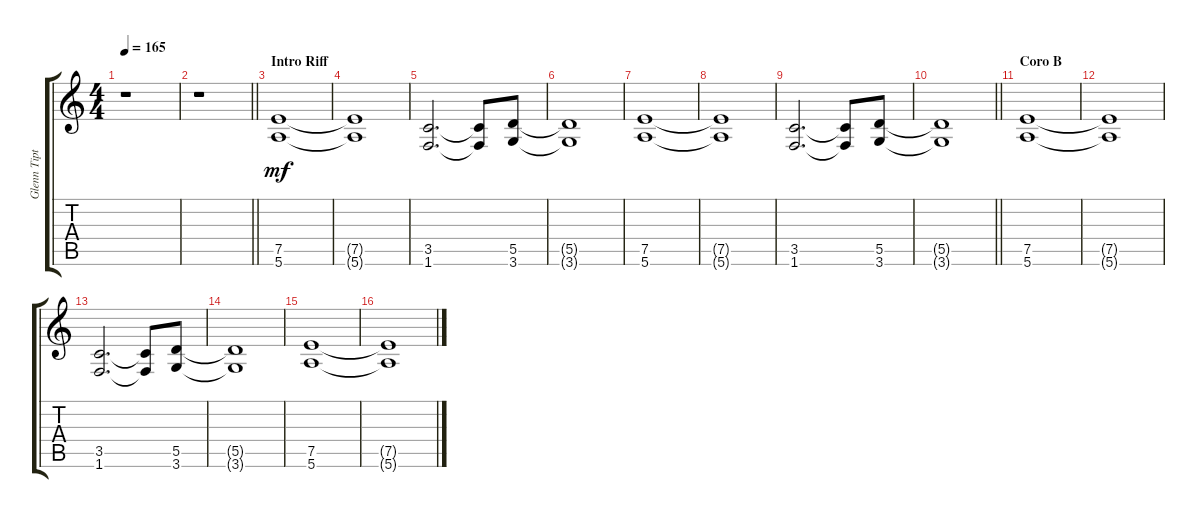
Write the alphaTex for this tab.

\track ("Glenn Tipton" "Glenn Tipt") {instrument overdrivenguitar}
\staff {score tabs}
\tuning (E4 B3 G3 D3 A2 E2) {hide}
\ts (4 4)
\tempo 165
\clef g2
\ks c
r.1{dy mf} |
\barLineRight lightlight
r.1 |
\section ("" "Intro Riff")
(7.5 5.6).1 |
(7.5{t} 5.6{t}).1 |
(3.5 1.6).2{d} (3.5{t} 1.6{t}).8 (5.5 3.6).8 |
(5.5{t} 3.6{t}).1 |
(7.5 5.6).1 |
(7.5{t} 5.6{t}).1 |
(3.5 1.6).2{d} (3.5{t} 1.6{t}).8 (5.5 3.6).8 |
\barLineRight lightlight
(5.5{t} 3.6{t}).1 |
\section ("" "Coro B")
(7.5 5.6).1 |
(7.5{t} 5.6{t}).1 |
(3.5 1.6).2{d} (3.5{t} 1.6{t}).8 (5.5 3.6).8 |
(5.5{t} 3.6{t}).1 |
(7.5 5.6).1 |
(7.5{t} 5.6{t}).1
